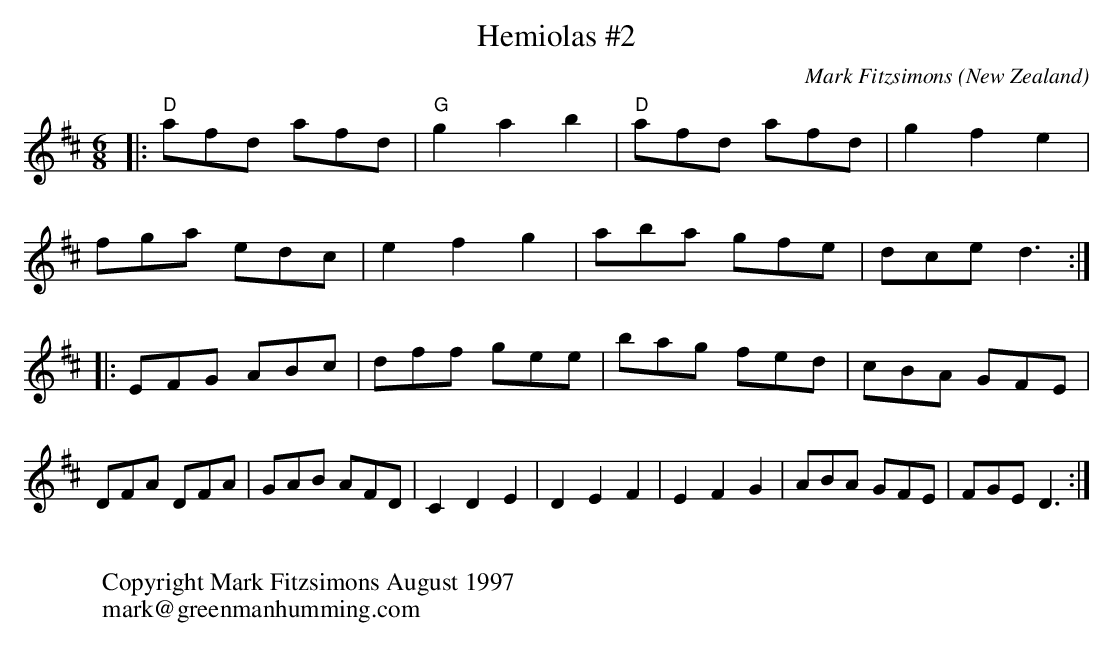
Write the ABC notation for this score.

X:1
T:Hemiolas #2
O:New Zealand
M:6/8
C:Mark Fitzsimons
K:D
|:"D" afd afd|"G"g2 a2 b2|"D" afd afd|g2 f2 e2|
fga edc|e2 f2 g2|aba gfe|dce d3:|
|:EFG ABc|dff gee|bag fed|cBA GFE|
DFA DFA|GAB AFD|C2 D2 E2|D2 E2 F2| E2 F2 G2|ABA GFE|FGE D3:|
W:
W:Copyright Mark Fitzsimons August 1997
W:mark@greenmanhumming.com
